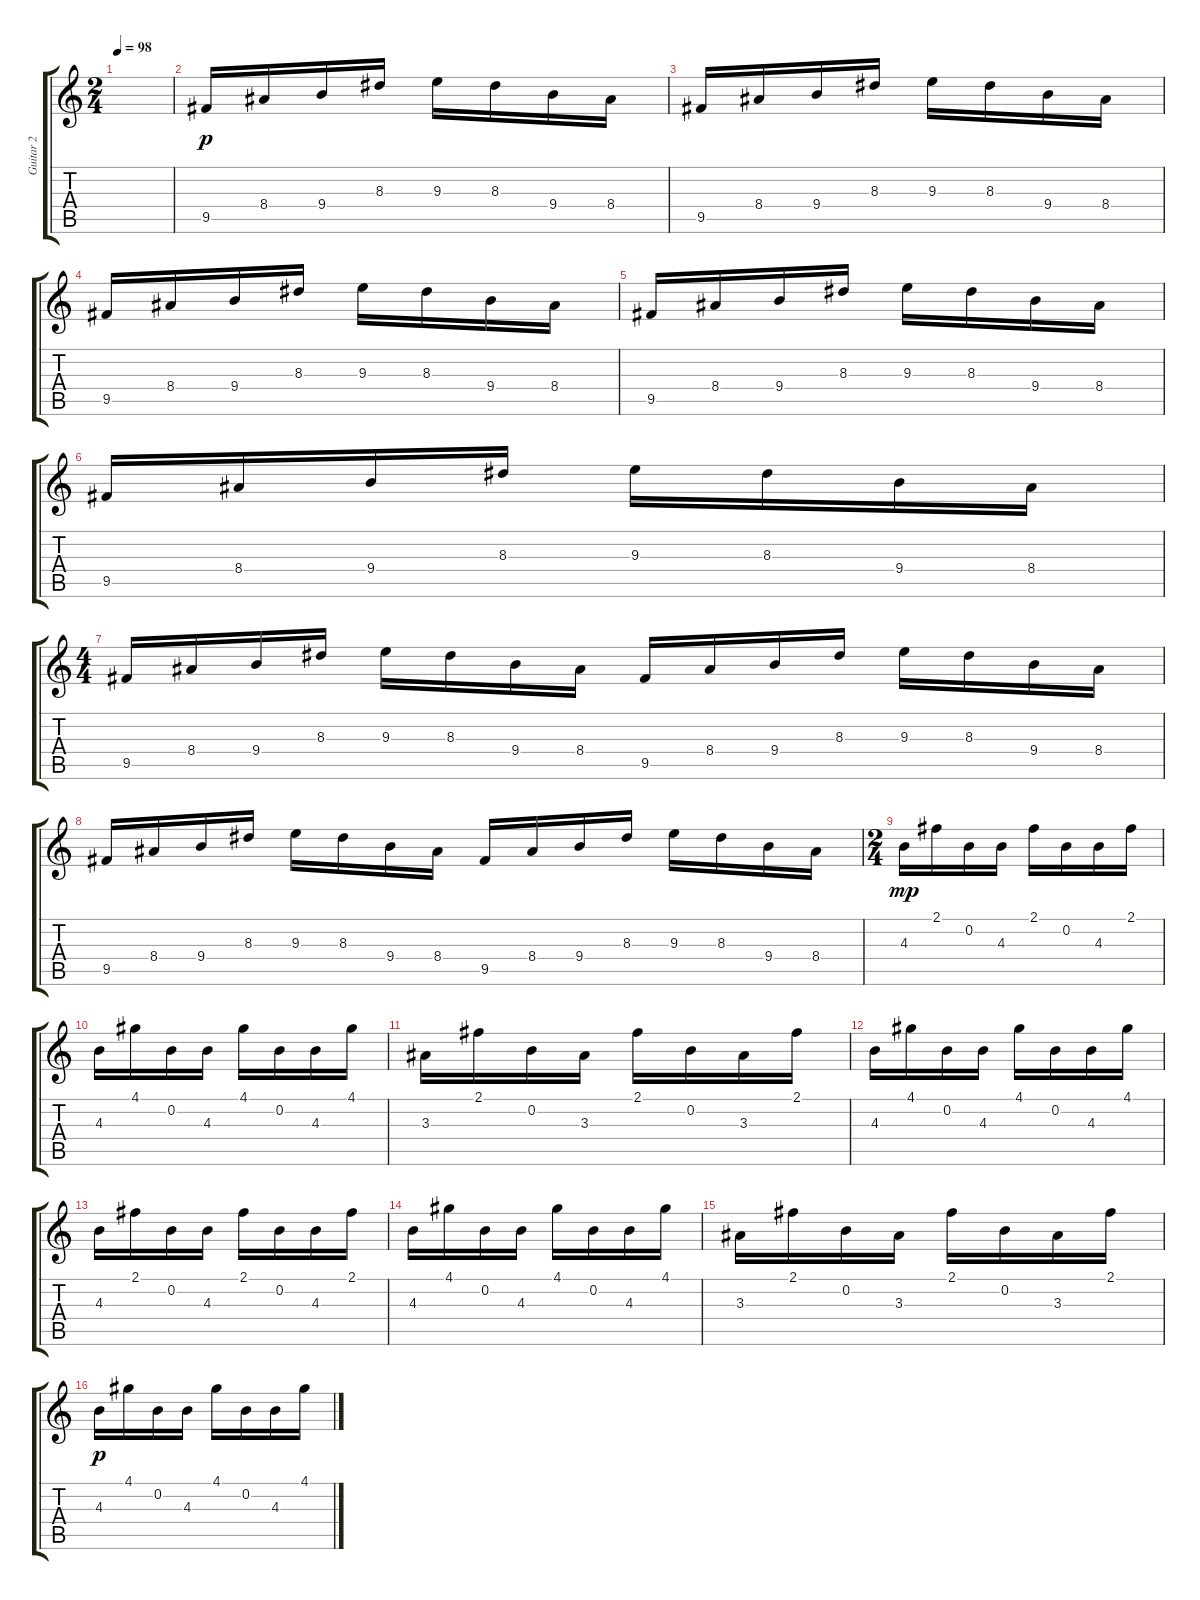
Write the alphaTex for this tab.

\track ("Guitar 2" "Guitar 2") {instrument acousticguitarsteel}
\staff {score tabs}
\tuning (E4 B3 G3 D3 A2 E2) {hide}
\ts (2 4)
\tempo 98
\clef g2
\ks c
|
9.5.16{dy p} 8.4.16 9.4.16 8.3.16 9.3.16 8.3.16 9.4.16 8.4.16 |
9.5.16 8.4.16 9.4.16 8.3.16 9.3.16 8.3.16 9.4.16 8.4.16 |
9.5.16 8.4.16 9.4.16 8.3.16 9.3.16 8.3.16 9.4.16 8.4.16 |
9.5.16 8.4.16 9.4.16 8.3.16 9.3.16 8.3.16 9.4.16 8.4.16 |
9.5.16 8.4.16 9.4.16 8.3.16 9.3.16 8.3.16 9.4.16 8.4.16 |
\ts (4 4)
9.5.16 8.4.16 9.4.16 8.3.16 9.3.16 8.3.16 9.4.16 8.4.16 9.5.16 8.4.16 9.4.16 8.3.16 9.3.16 8.3.16 9.4.16 8.4.16 |
9.5.16 8.4.16 9.4.16 8.3.16 9.3.16 8.3.16 9.4.16 8.4.16 9.5.16 8.4.16 9.4.16 8.3.16 9.3.16 8.3.16 9.4.16 8.4.16 |
\ts (2 4)
4.3.16{dy mp} 2.1.16 0.2.16 4.3.16 2.1.16 0.2.16 4.3.16 2.1.16 |
4.3.16 4.1.16 0.2.16 4.3.16 4.1.16 0.2.16 4.3.16 4.1.16 |
3.3.16 2.1.16 0.2.16 3.3.16 2.1.16 0.2.16 3.3.16 2.1.16 |
4.3.16 4.1.16 0.2.16 4.3.16 4.1.16 0.2.16 4.3.16 4.1.16 |
4.3.16 2.1.16 0.2.16 4.3.16 2.1.16 0.2.16 4.3.16 2.1.16 |
4.3.16 4.1.16 0.2.16 4.3.16 4.1.16 0.2.16 4.3.16 4.1.16 |
3.3.16 2.1.16 0.2.16 3.3.16 2.1.16 0.2.16 3.3.16 2.1.16 |
4.3.16{dy p} 4.1.16 0.2.16 4.3.16 4.1.16 0.2.16 4.3.16 4.1.16
